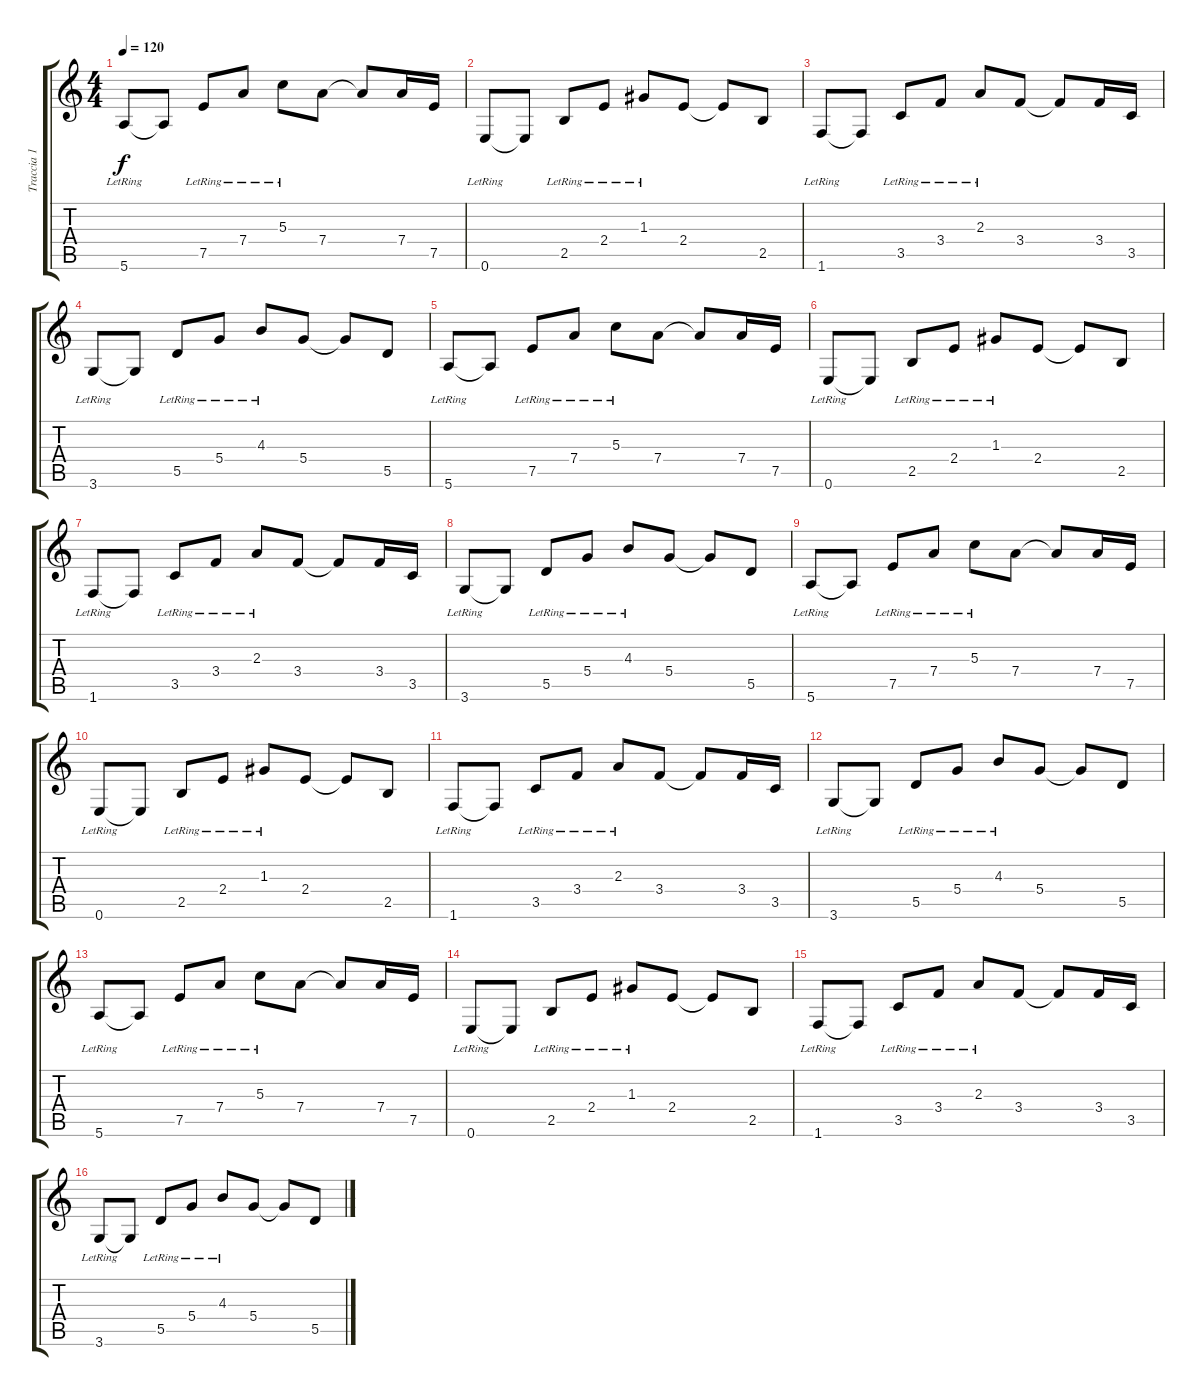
\track ("Traccia 1" "Traccia 1") {instrument overdrivenguitar}
\staff {score tabs}
\tuning (E4 B3 G3 D3 A2 E2) {hide}
\ts (4 4)
\tempo 120
\clef g2
\ks c
5.6{lr}.8{dy f instrument electricguitarclean} 5.6{t}.8 7.5{lr}.8 7.4{lr}.8 5.3{lr}.8 7.4.8 7.4{t}.8 7.4.16 7.5.16 |
0.6{lr}.8{instrument electricguitarclean} 0.6{t}.8 2.5{lr}.8 2.4{lr}.8 1.3{lr}.8 2.4.8 2.4{t}.8 2.5.8 |
1.6{lr}.8{instrument electricguitarclean} 1.6{t}.8 3.5{lr}.8 3.4{lr}.8 2.3{lr}.8 3.4.8 3.4{t}.8 3.4.16 3.5.16 |
3.6{lr}.8{instrument electricguitarclean} 3.6{t}.8 5.5{lr}.8 5.4{lr}.8 4.3{lr}.8 5.4.8 5.4{t}.8 5.5.8 |
5.6{lr}.8{instrument electricguitarclean} 5.6{t}.8 7.5{lr}.8 7.4{lr}.8 5.3{lr}.8 7.4.8 7.4{t}.8 7.4.16 7.5.16 |
0.6{lr}.8{instrument electricguitarclean} 0.6{t}.8 2.5{lr}.8 2.4{lr}.8 1.3{lr}.8 2.4.8 2.4{t}.8 2.5.8 |
1.6{lr}.8{instrument electricguitarclean} 1.6{t}.8 3.5{lr}.8 3.4{lr}.8 2.3{lr}.8 3.4.8 3.4{t}.8 3.4.16 3.5.16 |
3.6{lr}.8{instrument electricguitarclean} 3.6{t}.8 5.5{lr}.8 5.4{lr}.8 4.3{lr}.8 5.4.8 5.4{t}.8 5.5.8 |
5.6{lr}.8{instrument electricguitarclean} 5.6{t}.8 7.5{lr}.8 7.4{lr}.8 5.3{lr}.8 7.4.8 7.4{t}.8 7.4.16 7.5.16 |
0.6{lr}.8{instrument electricguitarclean} 0.6{t}.8 2.5{lr}.8 2.4{lr}.8 1.3{lr}.8 2.4.8 2.4{t}.8 2.5.8 |
1.6{lr}.8{instrument electricguitarclean} 1.6{t}.8 3.5{lr}.8 3.4{lr}.8 2.3{lr}.8 3.4.8 3.4{t}.8 3.4.16 3.5.16 |
3.6{lr}.8{instrument electricguitarclean} 3.6{t}.8 5.5{lr}.8 5.4{lr}.8 4.3{lr}.8 5.4.8 5.4{t}.8 5.5.8 |
5.6{lr}.8{instrument electricguitarclean} 5.6{t}.8 7.5{lr}.8 7.4{lr}.8 5.3{lr}.8 7.4.8 7.4{t}.8 7.4.16 7.5.16 |
0.6{lr}.8{instrument electricguitarclean} 0.6{t}.8 2.5{lr}.8 2.4{lr}.8 1.3{lr}.8 2.4.8 2.4{t}.8 2.5.8 |
1.6{lr}.8{instrument electricguitarclean} 1.6{t}.8 3.5{lr}.8 3.4{lr}.8 2.3{lr}.8 3.4.8 3.4{t}.8 3.4.16 3.5.16 |
3.6{lr}.8{instrument electricguitarclean} 3.6{t}.8 5.5{lr}.8 5.4{lr}.8 4.3{lr}.8 5.4.8 5.4{t}.8 5.5.8
